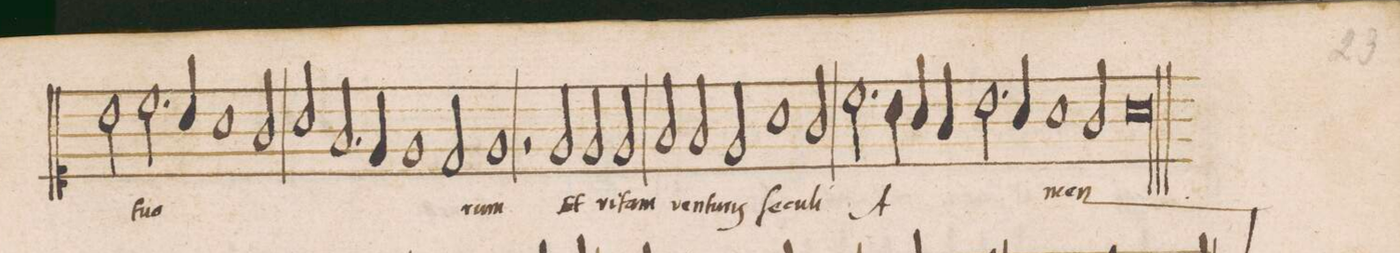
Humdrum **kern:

**kern	**text
*I"DISCANTVS	*
*clefC1	*
*k[]	*
*met(C|)	*
*M2/1	*
2b\	tu-
2.cc\	-o-
4b/	.
1a\	.
=132-	=132-
2g/	.
2a/	.
2.f/	.
=133-	=133-
4e/	.
1e	.
2d/	.
=134-	=134-
1e	-rum
2r	.
2e/	Et
=135-	=135-
2e/	vi-
2e/	-tam
2f/	ven-
2f/	-tu-
=136-	=136-
2e/	-ris
1a	ſe-
2g/	-cu-
=137-	=137-
2.cc\	-li
4b\	.
4a/	.
4g/	.
2.b\	.
=138-	=138-
4a/	.
1a	A-
2g/	.
=139-	=139-
0al	-men
==	==
*-	*-
